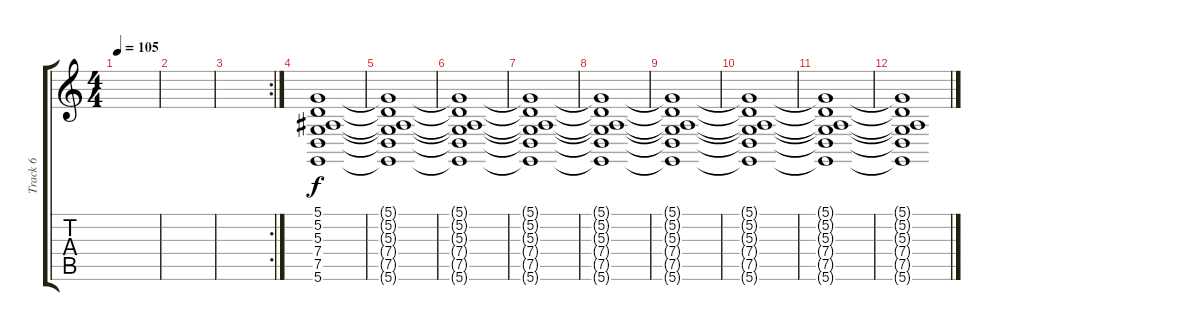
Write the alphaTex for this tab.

\track ("Track 6" "Track 6") {instrument fx4atmosphere}
\staff {score tabs}
\tuning (D4 A3 F3 C3 G2 D2) {hide}
\ts (4 4)
\tempo 105
\clef g2
\ks c
|
|
\rc 2
|
(5.1 5.2 5.3 7.4 7.5 5.6).1{volume 12 instrument fx4atmosphere} |
(5.1{t} 5.2{t} 5.3{t} 7.4{t} 7.5{t} 5.6{t}).1 |
(5.1{t} 5.2{t} 5.3{t} 7.4{t} 7.5{t} 5.6{t}).1 |
(5.1{t} 5.2{t} 5.3{t} 7.4{t} 7.5{t} 5.6{t}).1{volume 8 instrument fx4atmosphere} |
(5.1{t} 5.2{t} 5.3{t} 7.4{t} 7.5{t} 5.6{t}).1{instrument fx4atmosphere} |
(5.1{t} 5.2{t} 5.3{t} 7.4{t} 7.5{t} 5.6{t}).1 |
(5.1{t} 5.2{t} 5.3{t} 7.4{t} 7.5{t} 5.6{t}).1 |
(5.1{t} 5.2{t} 5.3{t} 7.4{t} 7.5{t} 5.6{t}).1 |
(5.1{t} 5.2{t} 5.3{t} 7.4{t} 7.5{t} 5.6{t}).1
